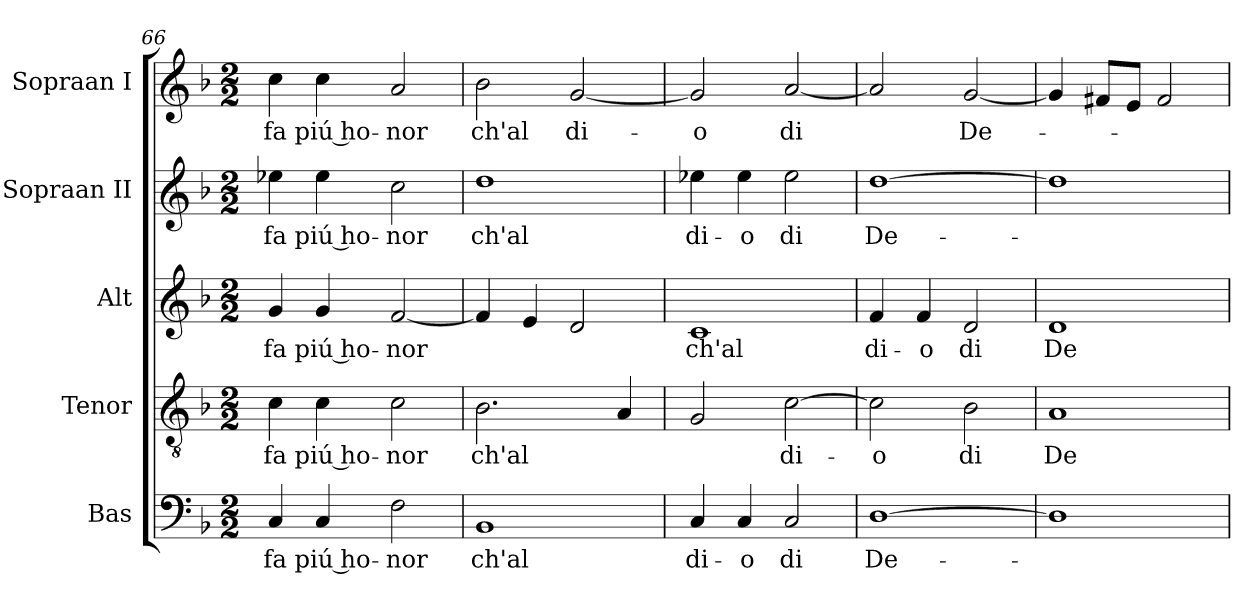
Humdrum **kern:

**kern	**text	**kern	**text	**kern	**text	**kern	**text	**kern	**text
*part5	*part5	*part4	*part4	*part3	*part3	*part2	*part2	*part1	*part1
*staff5	*staff5	*staff4	*staff4	*staff3	*staff3	*staff2	*staff2	*staff1	*staff1
*I"Bas	*	*I"Tenor	*	*I"Alt	*	*I"Sopraan II	*	*I"Sopraan I	*
*I'B.	*	*I'T.	*	*I'A.	*	*I'S II.	*	*I'S I.	*
!!LO:LB:g=z
*clefF4	*	*clefGv2	*	*clefG2	*	*clefG2	*	*clefG2	*
*k[b-]	*	*k[b-]	*	*k[b-]	*	*k[b-]	*	*k[b-]	*
*F:	*	*F:	*	*F:	*	*F:	*	*F:	*
*M2/2	*	*M2/2	*	*M2/2	*	*M2/2	*	*M2/2	*
=66	=66	=66	=66	=66	=66	=66	=66	=66	=66
!	!LO:LY:b:color=#000000	!	!	!	!	!	!	!	!
!	!	!	!LO:LY:b:color=#000000	!	!	!	!	!	!
!	!	!	!	!	!LO:LY:b:color=#000000	!	!	!	!
!	!	!	!	!	!	!	!LO:LY:b:color=#000000	!	!
!	!	!	!	!	!	!	!	!	!LO:LY:b:color=#000000
4Ci/	fa	4ci\	fa	4gi/	fa	4ee-Xi\	fa	4cci\	fa
!	!LO:LY:b:color=#000000	!	!	!	!	!	!	!	!
!	!	!	!LO:LY:b:color=#000000	!	!	!	!	!	!
!	!	!	!	!	!LO:LY:b:color=#000000	!	!	!	!
!	!	!	!	!	!	!	!LO:LY:b:color=#000000	!	!
!	!	!	!	!	!	!	!	!	!LO:LY:b:color=#000000
4Ci/	piú ho-	4ci\	piú ho-	4gi/	piú ho-	4ee-i\	piú ho-	4cci\	piú ho-
!	!LO:LY:b:color=#000000	!	!	!	!	!	!	!	!
!	!	!	!LO:LY:b:color=#000000	!	!	!	!	!	!
!	!	!	!	!	!LO:LY:b:color=#000000	!	!	!	!
!	!	!	!	!	!	!	!LO:LY:b:color=#000000	!	!
!	!	!	!	!	!	!	!	!	!LO:LY:b:color=#000000
2Fi\	-nor	2ci\	-nor	[<2fi/	-nor	2cci\	-nor	2ai/	-nor
=67	=67	=67	=67	=67	=67	=67	=67	=67	=67
!	!LO:LY:b:color=#000000	!	!	!	!	!	!	!	!
!	!	!	!LO:LY:b:color=#000000	!	!	!	!	!	!
!	!	!	!	!	!	!	!LO:LY:b:color=#000000	!	!
!	!	!	!	!	!	!	!	!	!LO:LY:b:color=#000000
1BB-i	ch'al	2.B-i\	ch'al	4fi/]	.	1ddi	ch'al	2b-i\	ch'al
.	.	.	.	4ei/	.	.	.	.	.
!	!	!	!	!	!	!	!	!	!LO:LY:b:color=#000000
.	.	.	.	2di/	.	.	.	[<2gi/	di-
.	.	4Ai/	.	.	.	.	.	.	.
=68	=68	=68	=68	=68	=68	=68	=68	=68	=68
!	!LO:LY:b:color=#000000	!	!	!	!	!	!	!	!
!	!	!	!	!	!LO:LY:b:color=#000000	!	!	!	!
!	!	!	!	!	!	!	!LO:LY:b:color=#000000	!	!
!	!	!	!	!	!	!	!	!	!LO:LY:b:color=#000000
4Ci/	di-	2Gi/	.	1ci	ch'al	4ee-Xi\	di-	2gi/]	o
!	!LO:LY:b:color=#000000	!	!	!	!	!	!	!	!
!	!	!	!	!	!	!	!LO:LY:b:color=#000000	!	!
4Ci/	-o	.	.	.	.	4ee-i\	-o	.	.
!	!LO:LY:b:color=#000000	!	!	!	!	!	!	!	!
!	!	!	!LO:LY:b:color=#000000	!	!	!	!	!	!
!	!	!	!	!	!	!	!LO:LY:b:color=#000000	!	!
!	!	!	!	!	!	!	!	!	!LO:LY:b:color=#000000
2Ci/	di	[>2ci\	di-	.	.	2ee-i\	di	[<2ai/	di
=69	=69	=69	=69	=69	=69	=69	=69	=69	=69
!	!LO:LY:b:color=#000000	!	!	!	!	!	!	!	!
!	!	!	!LO:LY:b:color=#000000	!	!	!	!	!	!
!	!	!	!	!	!LO:LY:b:color=#000000	!	!	!	!
!	!	!	!	!	!	!	!LO:LY:b:color=#000000	!	!
[>1Di	De-	2ci\]	o	4fi/	di-	[>1ddi	De-	2ai/]	.
!	!	!	!	!	!LO:LY:b:color=#000000	!	!	!	!
.	.	.	.	4fi/	-o	.	.	.	.
!	!	!	!LO:LY:b:color=#000000	!	!	!	!	!	!
!	!	!	!	!	!LO:LY:b:color=#000000	!	!	!	!
!	!	!	!	!	!	!	!	!	!LO:LY:b:color=#000000
.	.	2B-i\	di	2di/	di	.	.	[<2gi/	De-
=70	=70	=70	=70	=70	=70	=70	=70	=70	=70
!	!	!	!LO:LY:b:color=#000000	!	!	!	!	!	!
!	!	!	!	!	!LO:LY:b:color=#000000	!	!	!	!
1Di]	.	1Ai	De-	1di	De-	1ddi]	.	4gi/]	.
.	.	.	.	.	.	.	.	8f#Xi/L	.
.	.	.	.	.	.	.	.	8ei/J	.
.	.	.	.	.	.	.	.	2f#i/	.
=	=	=	=	=	=	=	=	=	=
*-	*-	*-	*-	*-	*-	*-	*-	*-	*-
